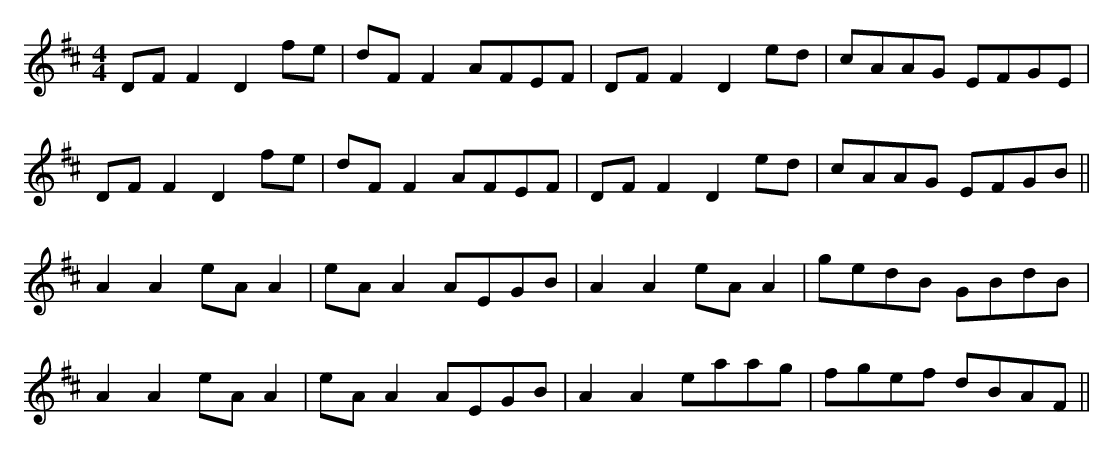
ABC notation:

X:1
M:4/4
K:D
DFF2 D2fe|dFF2 AFEF|DFF2 D2ed|cAAG EFGE|
DFF2 D2fe|dFF2 AFEF|DFF2 D2ed|cAAG EFGB||
A2 A2 eA A2|eA A2 AEGB|A2 A2 eA A2|gedB GBdB|
A2 A2 eA A2|eA A2 AEGB|A2 A2 eaag|fgef dBAF||
